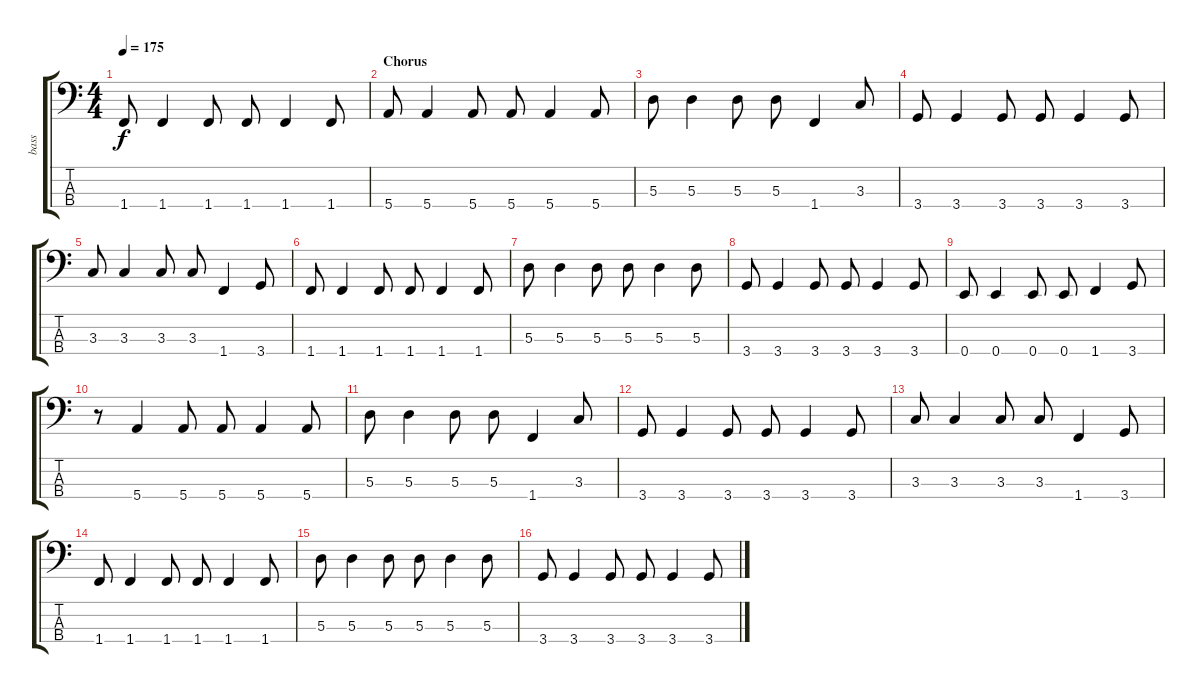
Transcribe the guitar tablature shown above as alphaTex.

\track ("bass" "bass") {instrument electricbassfinger}
\staff {score tabs}
\tuning (G2 D2 A1 E1) {hide}
\ts (4 4)
\tempo 175
\clef f4
\ks c
1.4.8{dy f} 1.4.4 1.4.8 1.4.8 1.4.4 1.4.8 |
\section ("" "Chorus")
5.4.8 5.4.4 5.4.8 5.4.8 5.4.4 5.4.8 |
5.3.8 5.3.4 5.3.8 5.3.8 1.4.4 3.3.8 |
3.4.8 3.4.4 3.4.8 3.4.8 3.4.4 3.4.8 |
3.3.8 3.3.4 3.3.8 3.3.8 1.4.4 3.4.8 |
1.4.8 1.4.4 1.4.8 1.4.8 1.4.4 1.4.8 |
5.3.8 5.3.4 5.3.8 5.3.8 5.3.4 5.3.8 |
3.4.8 3.4.4 3.4.8 3.4.8 3.4.4 3.4.8 |
0.4.8 0.4.4 0.4.8 0.4.8 1.4.4 3.4.8 |
r.8 5.4.4 5.4.8 5.4.8 5.4.4 5.4.8 |
5.3.8 5.3.4 5.3.8 5.3.8 1.4.4 3.3.8 |
3.4.8 3.4.4 3.4.8 3.4.8 3.4.4 3.4.8 |
3.3.8 3.3.4 3.3.8 3.3.8 1.4.4 3.4.8 |
1.4.8 1.4.4 1.4.8 1.4.8 1.4.4 1.4.8 |
5.3.8 5.3.4 5.3.8 5.3.8 5.3.4 5.3.8 |
3.4.8 3.4.4 3.4.8 3.4.8 3.4.4 3.4.8
